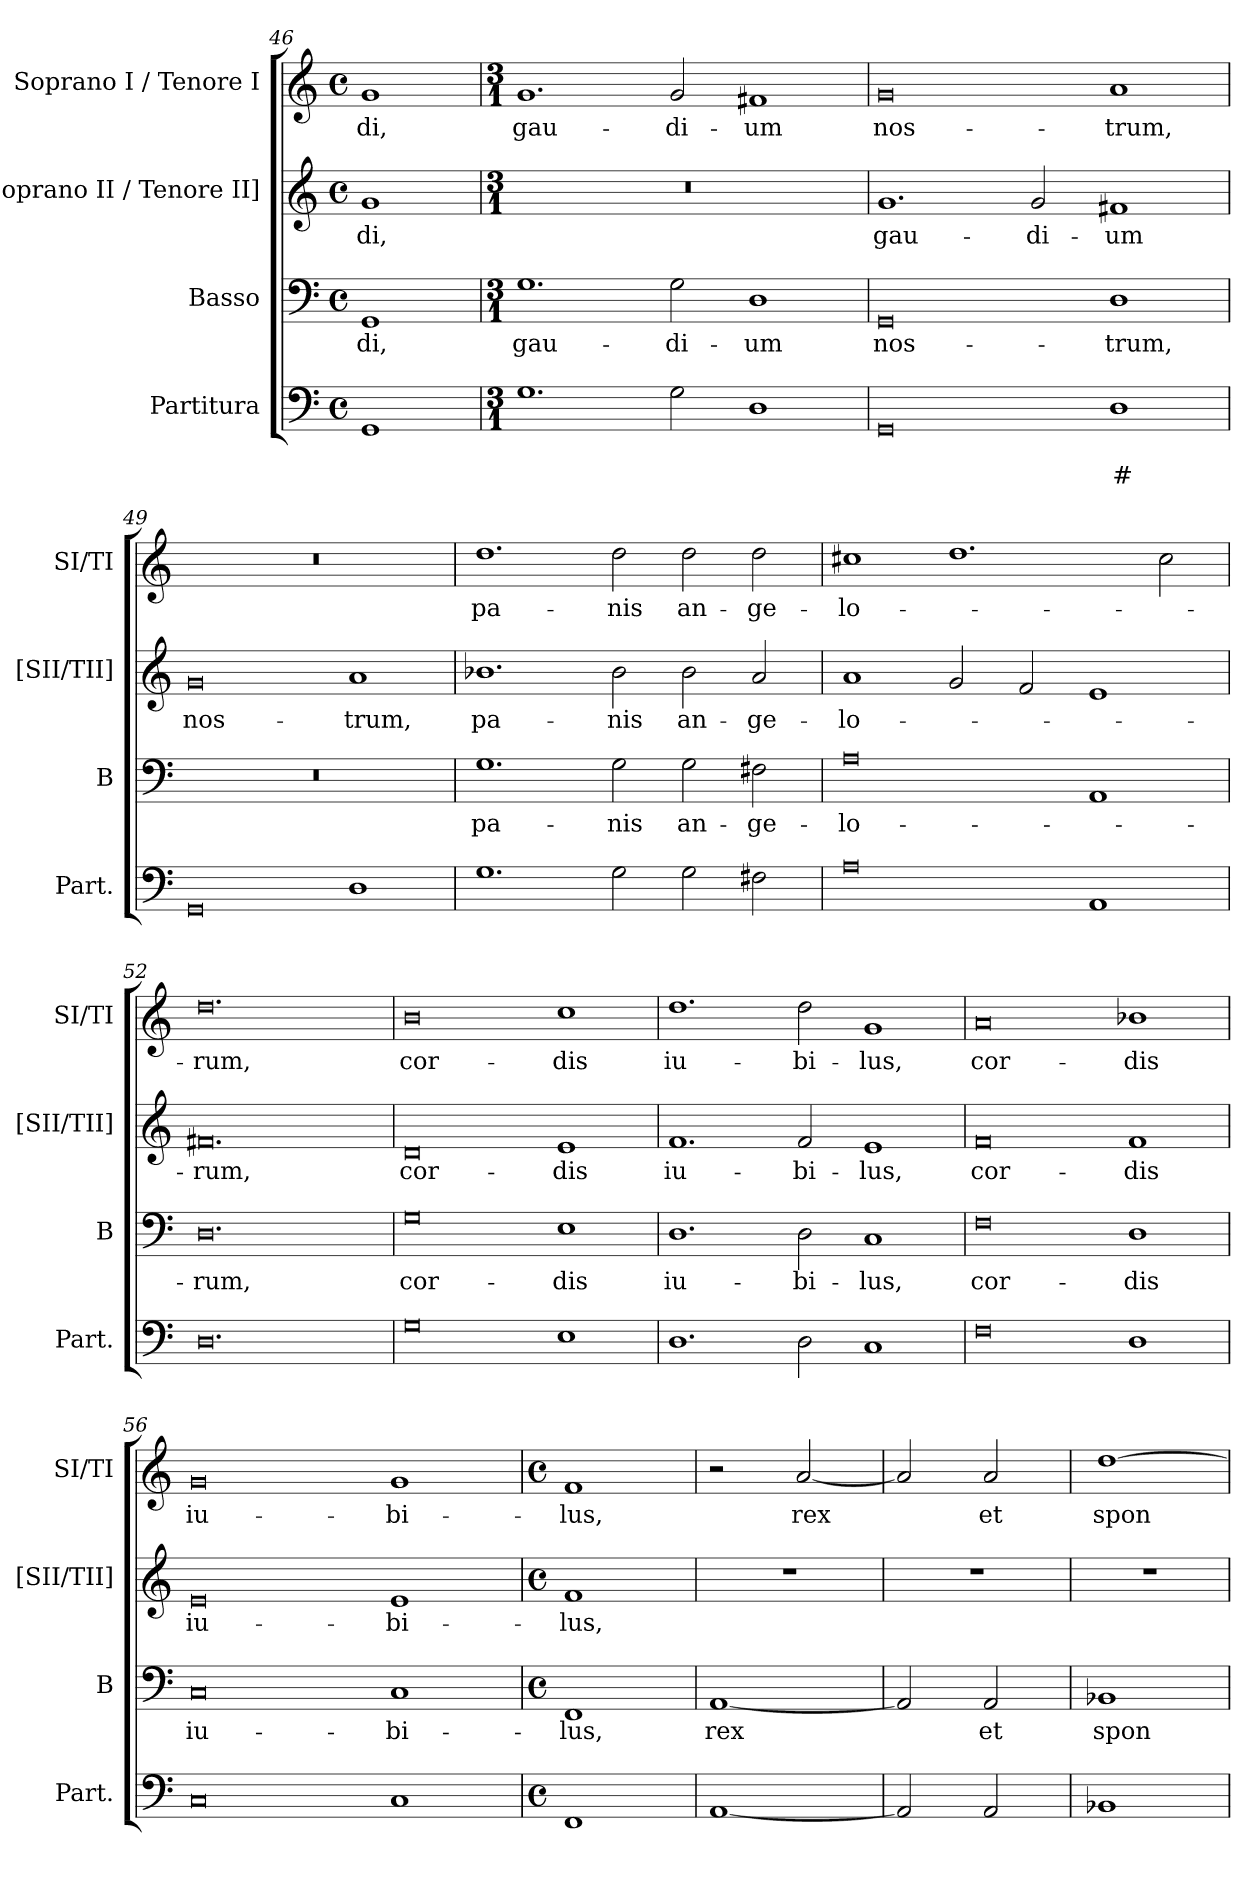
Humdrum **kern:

**kern	**text	**text	**kern	**text	**kern	**text	**kern	**text
*part4	*part4	*part4	*part3	*part3	*part2	*part2	*part1	*part1
*staff4	*staff4	*staff4	*staff3	*staff3	*staff2	*staff2	*staff1	*staff1
*I"Partitura	*	*	*I"Basso	*	*I"[Soprano II / Tenore II]	*	*I"Soprano I / Tenore I	*
*I'Part.	*	*	*I'B	*	*I'[SII/TII]	*	*I'SI/TI	*
*clefF4	*	*	*clefF4	*	*clefG2	*	*clefG2	*
*k[]	*	*	*k[]	*	*k[]	*	*k[]	*
*M4/4	*	*	*M4/4	*	*M4/4	*	*M4/4	*
*met(c)	*	*	*met(c)	*	*met(c)	*	*met(c)	*
=46	=46	=46	=46	=46	=46	=46	=46	=46
1GG	.	.	1GG	-di,	1g	-di,	1g	-di,
=47	=47	=47	=47	=47	=47	=47	=47	=47
*M3/1	*	*	*M3/1	*	*M3/1	*	*M3/1	*
*	*	*	*	*	*	*	*MM480	*
1.G	.	.	1.G	gau-	0.r	.	1.g	gau-
2G\	.	.	2G\	-di-	.	.	2g/	-di-
1D	.	.	1D	-um	.	.	1f#X	-um
=48	=48	=48	=48	=48	=48	=48	=48	=48
0GG	.	.	0GG	nos-	1.g	gau-	0g	nos-
.	.	.	.	.	2g/	-di-	.	.
1D	.	#	1D	-trum,	1f#X	-um	1a	-trum,
=49	=49	=49	=49	=49	=49	=49	=49	=49
0GG	.	.	0.r	.	0g	nos-	0.r	.
1D	.	.	.	.	1a	-trum,	.	.
=50	=50	=50	=50	=50	=50	=50	=50	=50
1.G	.	.	1.G	pa-	1.b-X	pa-	1.dd	pa-
2G\	.	.	2G\	-nis	2b-\	-nis	2dd\	-nis
2G\	.	.	2G\	an-	2b-\	an-	2dd\	an-
2F#X>\	.	.	2F#X\	-ge-	2a/	-ge-	2dd\	-ge-
=51	=51	=51	=51	=51	=51	=51	=51	=51
0A	.	.	0A	-lo-	1a	-lo-	1cc#X	-lo-
.	.	.	.	.	2g/	.	1.dd	.
.	.	.	.	.	2f/	.	.	.
1AA	.	.	1AA	.	1e	.	.	.
.	.	.	.	.	.	.	2cc#\	.
=52	=52	=52	=52	=52	=52	=52	=52	=52
0.D	.	.	0.D	-rum,	0.f#X	-rum,	0.dd	-rum,
=53	=53	=53	=53	=53	=53	=53	=53	=53
0G	.	.	0G	cor-	0d	cor-	0b	cor-
1E>	.	.	1E	-dis	1e	-dis	1cc	-dis
=54	=54	=54	=54	=54	=54	=54	=54	=54
1.D	.	.	1.D	iu-	1.f	iu-	1.dd	iu-
2D\	.	.	2D\	-bi-	2f/	-bi-	2dd\	-bi-
1C	.	.	1C	-lus,	1e	-lus,	1g	-lus,
=55	=55	=55	=55	=55	=55	=55	=55	=55
0F	.	.	0F	cor-	0f	cor-	0a	cor-
1D>	.	.	1D	-dis	1f	-dis	1b-X	-dis
=56	=56	=56	=56	=56	=56	=56	=56	=56
0C	.	.	0C	iu-	0e	iu-	0g	iu-
1C	.	.	1C	-bi-	1e	-bi-	1g	-bi-
=57	=57	=57	=57	=57	=57	=57	=57	=57
*M4/4	*	*	*M4/4	*	*M4/4	*	*M4/4	*
*met(c)	*	*	*met(c)	*	*met(c)	*	*met(c)	*
*	*	*	*	*	*	*	*MM120	*
1FF	.	.	1FF	-lus,	1f	-lus,	1f	-lus,
=58	=58	=58	=58	=58	=58	=58	=58	=58
[1AA	.	.	[1AA	rex	1r	.	2r	.
.	.	.	.	.	.	.	[2a/	rex
=59	=59	=59	=59	=59	=59	=59	=59	=59
2AA/]	.	.	2AA/]	.	1r	.	2a/]	.
2AA/	.	.	2AA/	et	.	.	2a/	et
=60	=60	=60	=60	=60	=60	=60	=60	=60
1BB-X	.	.	1BB-X	spon-	1r	.	[1dd	spon-
=	=	=	=	=	=	=	=	=
*-	*-	*-	*-	*-	*-	*-	*-	*-
